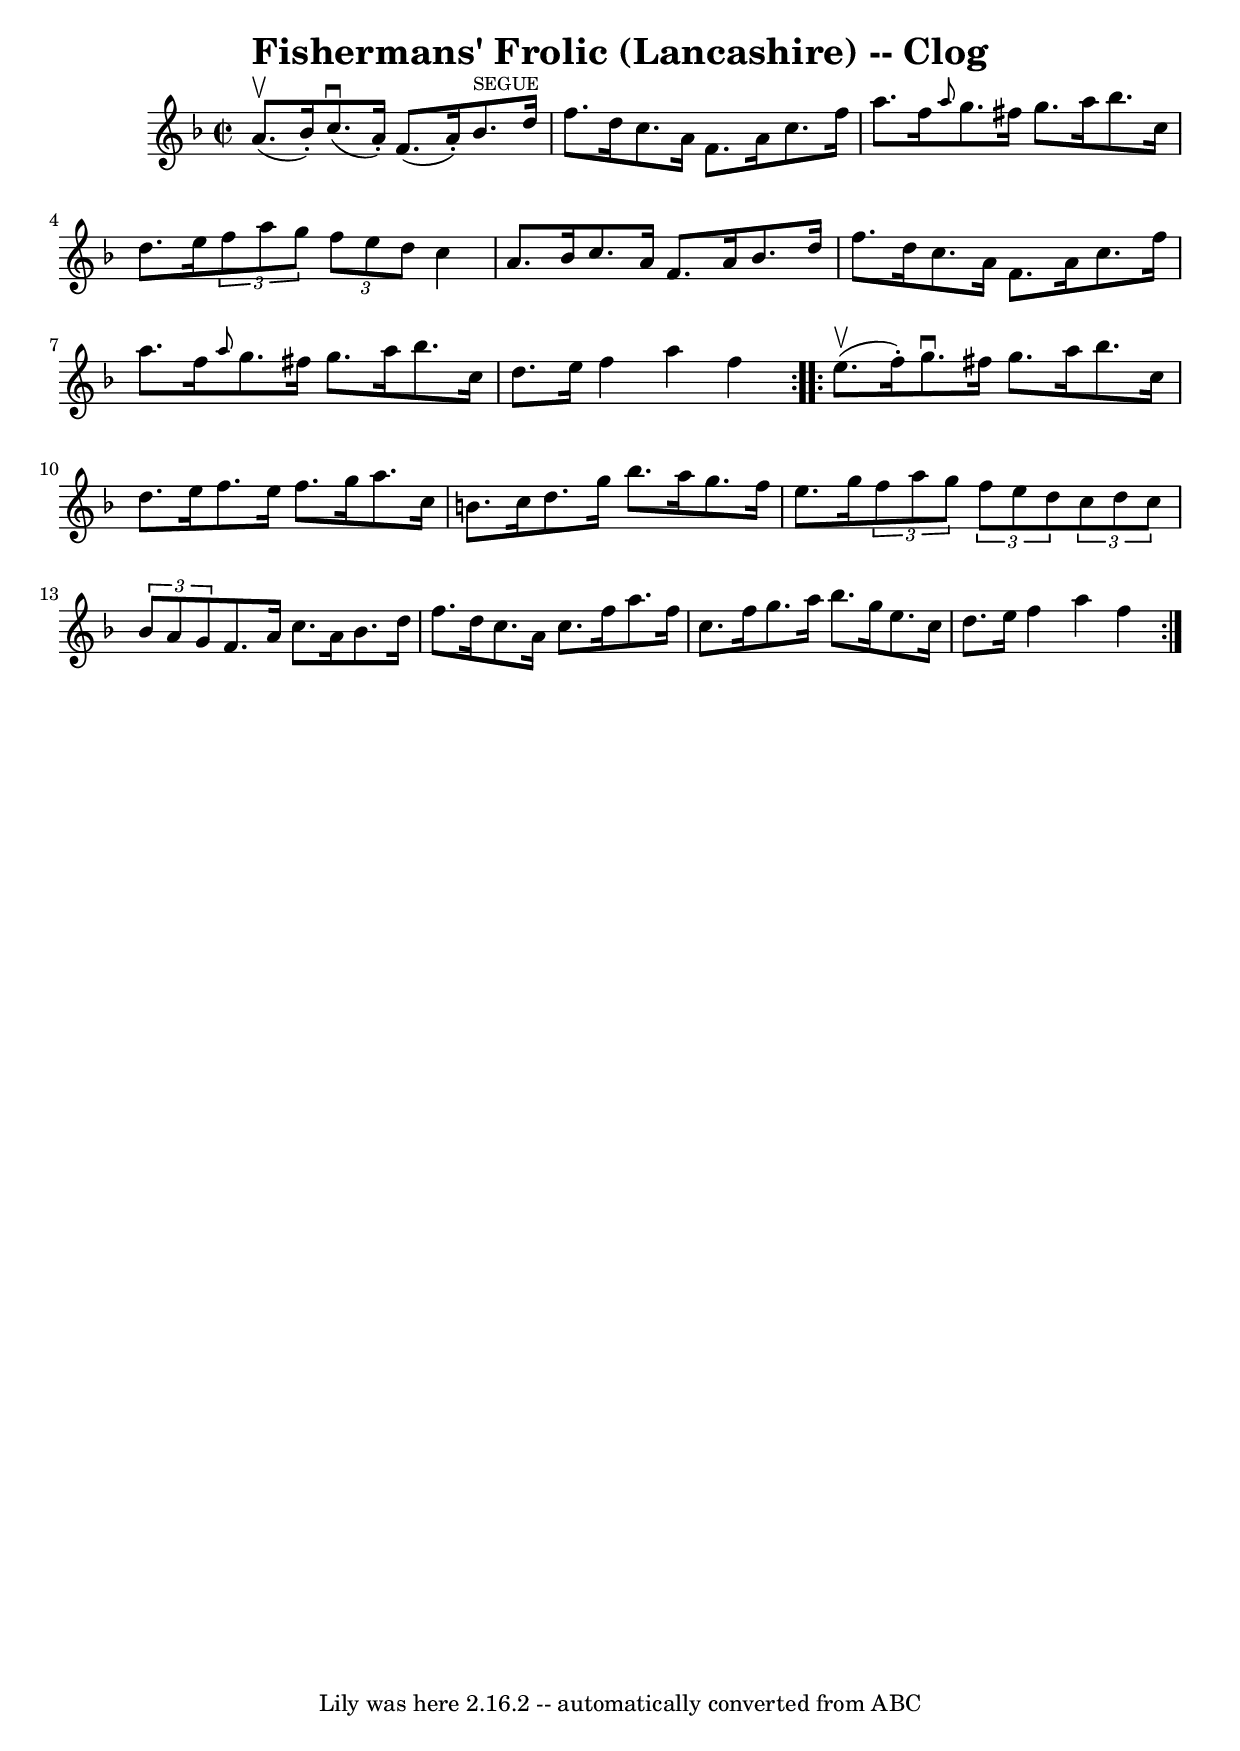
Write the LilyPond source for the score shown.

\version "2.16.2"
\include "Mammoth.ily"
\header {
  %% book = "Ryan's Mammoth Collection"
 crossRefNumber = "1"
 footnotes = "\\\\160 953"
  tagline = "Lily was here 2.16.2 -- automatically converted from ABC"
  title = "Fishermans' Frolic (Lancashire) -- Clog"

}
voicedefault =  {



  \repeat volta 2 {

    \override Staff.TimeSignature #'style = #'C
    \time 2/2 
    \key f \major a'8.^\upbow(bes'16-.)  |
 c''8.^\downbow(a'16-.) f'8. (a'16-.) bes'8.^\segue d''16 f''8. d''16     |
 c''8. a'16 f'8. a'16 c''8. f''16 a''8. f''16     |
    \grace { a''8  
	   } g''8. fis''16 g''8. a''16 bes''8. c''16 d''8. e''16     |
    \times 2/3 { f''8 
		 a''8 g''8  
	       }   \times 2/3 { f''8 e''8 d''8  
			      } c''4 a'8. bes'16     |
 c''8. a'16 f'8. a'16 bes'8. d''16 f''8. d''16     |
 c''8. a'16 f'8. a'16 c''8. f''16 a''8. f''16     |
    \grace { a''8  
	   } g''8. fis''16 g''8. a''16 bes''8. c''16 d''8. e''16     |
 f''4 a''4    
 f''4  
  }     
  \repeat volta 2 { e''8.^\upbow(f''16-.)  |
 g''8.^\downbow fis''16 g''8. a''16 bes''8. c''16 d''8. e''16     |
 f''8. e''16 f''8. g''16 a''8. c''16 b'8. c''16   |
 d''8. g''16 bes''8. a''16 g''8. f''16 e''8. g''16     |
    \times 2/3 { f''8 a''8 g''8  
	       }   \times 2/3 {   
		 f''8 e''8 d''8  
	       }   \times 2/3 { c''8 d''8 c''8  
			      }   \times 2/3 { 
				bes'8 a'8 g'8   			      }    |
 f'8. a'16 c''8. a'16 bes'8. d''16 f''8. d''16     |
 c''8. a'16 c''8. f''16 a''8. f''16 c''8. f''16     |
 g''8. a''16 bes''8. g''16 e''8. c''16 d''8. e''16     |
 f''4 a''4 f''4  

  }   

}

\score{
  <<

    \context Staff="default"
    {
      \voicedefault 
      
    }

  >>
  \layout {
    
  }
  \midi {
  }

}
